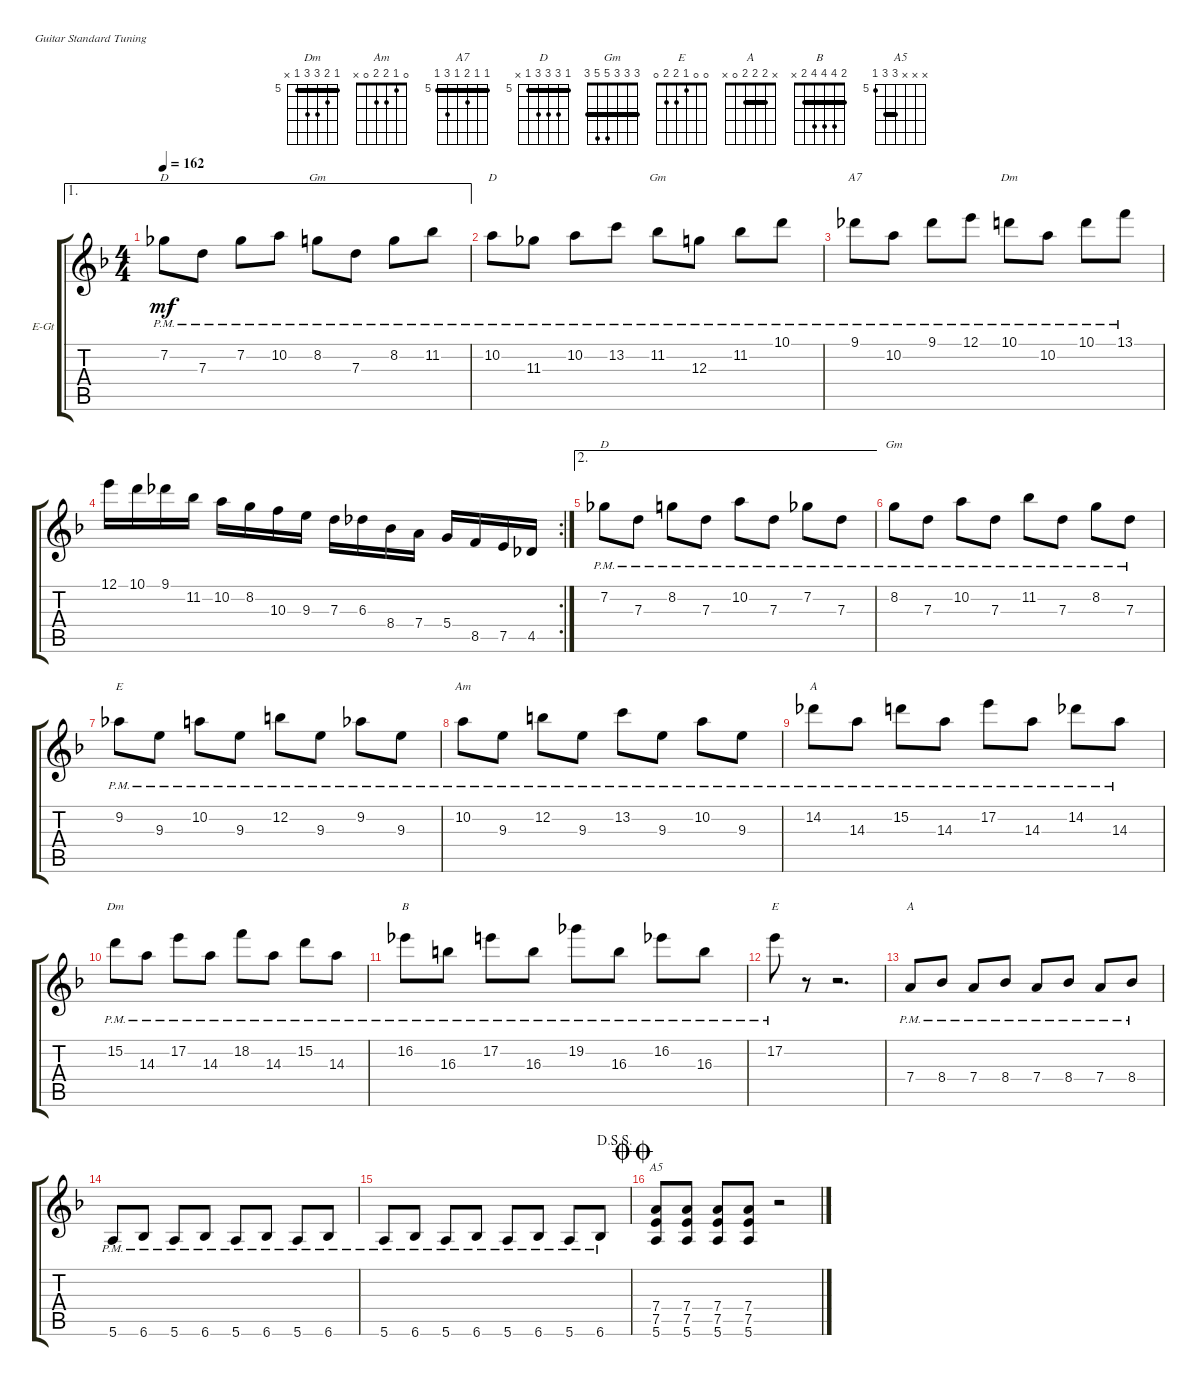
\defaultSystemsLayout 4
\bracketExtendMode groupsimilarinstruments
\firstSystemTrackNameOrientation horizontal
\otherSystemsTrackNameOrientation horizontal
\track ("Electric Guitar" "E-Gt") {instrument overdrivenguitar}
\staff {score tabs}
\tuning (E4 B3 G3 D3 A2 E2)
\chord ("Dm" 5 6 7 7 5 x) {firstfret 5 barre 5}
\chord ("Am" 0 1 2 2 0 x)
\chord ("A7" 5 5 6 5 7 5) {firstfret 5 barre (5 5 5)}
\chord ("D" 5 7 7 7 5 x) {firstfret 5 barre 5}
\chord ("Gm" 3 3 3 5 5 3) {barre (3 3 3)}
\chord ("E" 7 9 9 9 7 x) {firstfret 7 barre 7}
\chord ("A" x 2 2 2 0 x) {barre (2 2)}
\chord ("B" 2 4 4 4 2 x) {barre 2}
\chord ("E" 0 0 1 2 2 0)
\chord ("A5" x x x 7 7 5) {firstfret 5 barre 7}
\ae 1
\ts (4 4)
\tempo 162
\clef g2
\ks dminor
7.2{pm}.8{ch "D" dy mf} 7.3{pm}.8 7.2{pm}.8 10.2{pm}.8 8.2{pm}.8{ch "Gm"} 7.3{pm}.8 8.2{pm}.8 11.2{pm}.8 |
10.2{pm}.8{ch "D"} 11.3{pm}.8 10.2{pm}.8 13.2{pm}.8 11.2{pm}.8{ch "Gm"} 12.3{pm}.8 11.2{pm}.8 10.1{pm}.8 |
9.1{pm}.8{ch "A7"} 10.2{pm}.8 9.1{pm}.8 12.1{pm}.8 10.1{pm}.8{ch "Dm"} 10.2{pm}.8 10.1{pm}.8 13.1{pm}.8 |
\rc 2
12.1.16 10.1.16 9.1.16 11.2.16 10.2.16 8.2.16 10.3.16 9.3.16 7.3.16 6.3.16 8.4.16 7.4.16 5.4.16 8.5.16 7.5.16 4.5.16 |
\ae 2
7.2{pm}.8{ch "D"} 7.3{pm}.8 8.2{pm}.8 7.3{pm}.8 10.2{pm}.8 7.3{pm}.8 7.2{pm}.8 7.3{pm}.8 |
8.2{pm}.8{ch "Gm"} 7.3{pm}.8 10.2{pm}.8 7.3{pm}.8 11.2{pm}.8 7.3{pm}.8 8.2{pm}.8 7.3{pm}.8 |
9.2{pm}.8{ch "E"} 9.3{pm}.8 10.2{pm}.8 9.3{pm}.8 12.2{pm}.8 9.3{pm}.8 9.2{pm}.8 9.3{pm}.8 |
10.2{pm}.8{ch "Am"} 9.3{pm}.8 12.2{pm}.8 9.3{pm}.8 13.2{pm}.8 9.3{pm}.8 10.2{pm}.8 9.3{pm}.8 |
14.2{pm}.8{ch "A"} 14.3{pm}.8 15.2{pm}.8 14.3{pm}.8 17.2{pm}.8 14.3{pm}.8 14.2{pm}.8 14.3{pm}.8 |
15.2{pm}.8{ch "Dm"} 14.3{pm}.8 17.2{pm}.8 14.3{pm}.8 18.2{pm}.8 14.3{pm}.8 15.2{pm}.8 14.3{pm}.8 |
16.2{pm}.8{ch "B"} 16.3{pm}.8 17.2{pm}.8 16.3{pm}.8 19.2{pm}.8 16.3{pm}.8 16.2{pm}.8 16.3{pm}.8 |
17.2{pm}.8{ch "E"} r.8 r.2{d} |
7.4{pm}.8{ch "A"} 8.4{pm}.8 7.4{pm}.8 8.4{pm}.8 7.4{pm}.8 8.4{pm}.8 7.4{pm}.8 8.4{pm}.8 |
5.6{pm}.8 6.6{pm}.8 5.6{pm}.8 6.6{pm}.8 5.6{pm}.8 6.6{pm}.8 5.6{pm}.8 6.6{pm}.8 |
\jump dalsegnosegno
5.6{pm}.8 6.6{pm}.8 5.6{pm}.8 6.6{pm}.8 5.6{pm}.8 6.6{pm}.8 5.6{pm}.8 6.6{pm}.8 |
\jump doublecoda
(7.5 5.6 7.4).8{ch "A5"} (7.5 5.6 7.4).8 (7.5 5.6 7.4).8 (7.5 5.6 7.4).8 r.2
